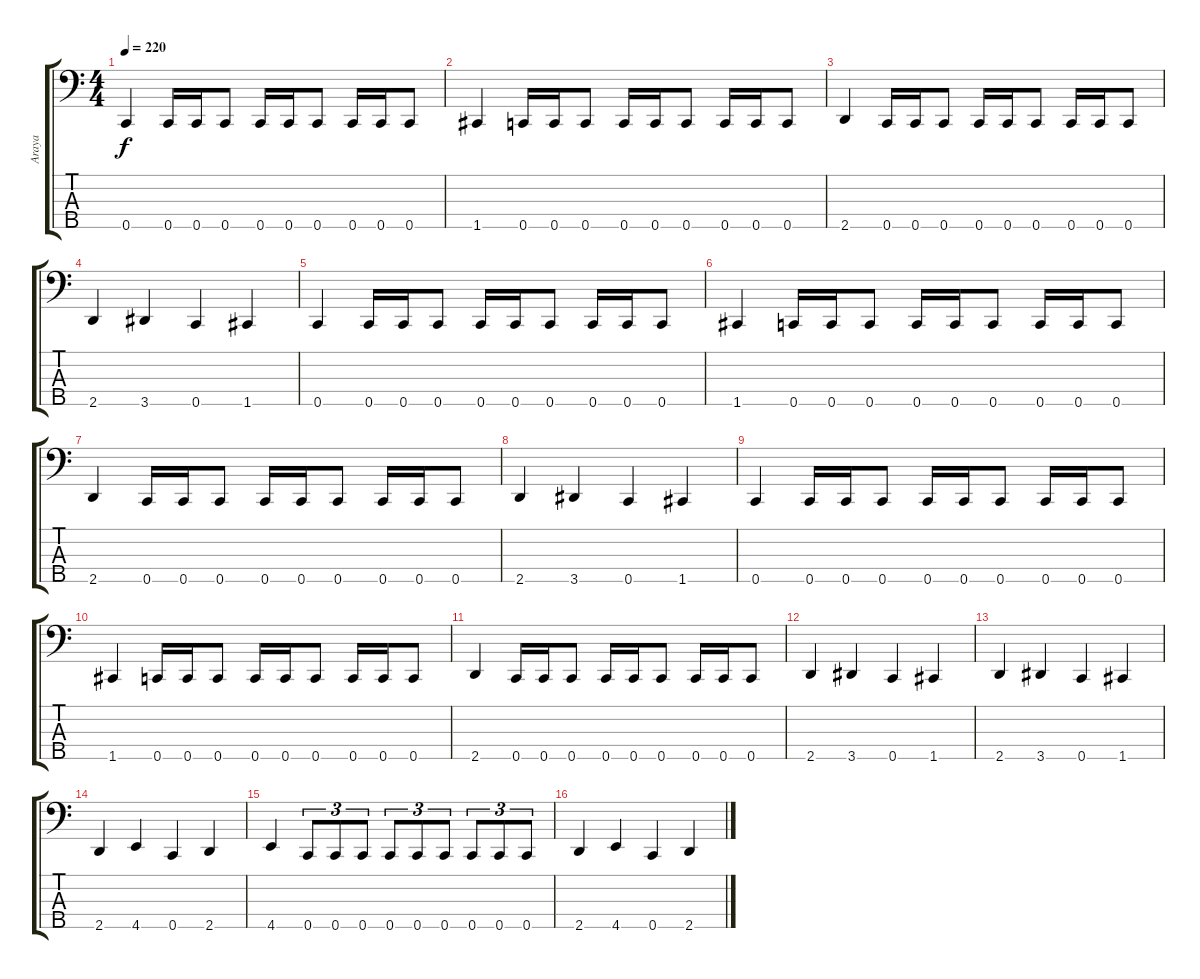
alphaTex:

\track ("Araya" "Araya") {instrument electricbasspick}
\staff {score tabs}
\tuning (Ab2 Eb2 Bb1 F1 C1) {hide}
\ts (4 4)
\tempo 220
\clef f4
\ks c
0.5.4{dy f} 0.5.16 0.5.16 0.5.8 0.5.16 0.5.16 0.5.8 0.5.16 0.5.16 0.5.8 |
1.5.4 0.5.16 0.5.16 0.5.8 0.5.16 0.5.16 0.5.8 0.5.16 0.5.16 0.5.8 |
2.5.4 0.5.16 0.5.16 0.5.8 0.5.16 0.5.16 0.5.8 0.5.16 0.5.16 0.5.8 |
2.5.4 3.5.4 0.5.4 1.5.4 |
0.5.4 0.5.16 0.5.16 0.5.8 0.5.16 0.5.16 0.5.8 0.5.16 0.5.16 0.5.8 |
1.5.4 0.5.16 0.5.16 0.5.8 0.5.16 0.5.16 0.5.8 0.5.16 0.5.16 0.5.8 |
2.5.4 0.5.16 0.5.16 0.5.8 0.5.16 0.5.16 0.5.8 0.5.16 0.5.16 0.5.8 |
2.5.4 3.5.4 0.5.4 1.5.4 |
0.5.4 0.5.16 0.5.16 0.5.8 0.5.16 0.5.16 0.5.8 0.5.16 0.5.16 0.5.8 |
1.5.4 0.5.16 0.5.16 0.5.8 0.5.16 0.5.16 0.5.8 0.5.16 0.5.16 0.5.8 |
2.5.4 0.5.16 0.5.16 0.5.8 0.5.16 0.5.16 0.5.8 0.5.16 0.5.16 0.5.8 |
2.5.4 3.5.4 0.5.4 1.5.4 |
2.5.4 3.5.4 0.5.4 1.5.4 |
2.5.4 4.5.4 0.5.4 2.5.4 |
4.5.4 0.5.8{tu (3 2)} 0.5.8{tu (3 2)} 0.5.8{tu (3 2)} 0.5.8{tu (3 2)} 0.5.8{tu (3 2)} 0.5.8{tu (3 2)} 0.5.8{tu (3 2)} 0.5.8{tu (3 2)} 0.5.8{tu (3 2)} |
2.5.4 4.5.4 0.5.4 2.5.4
